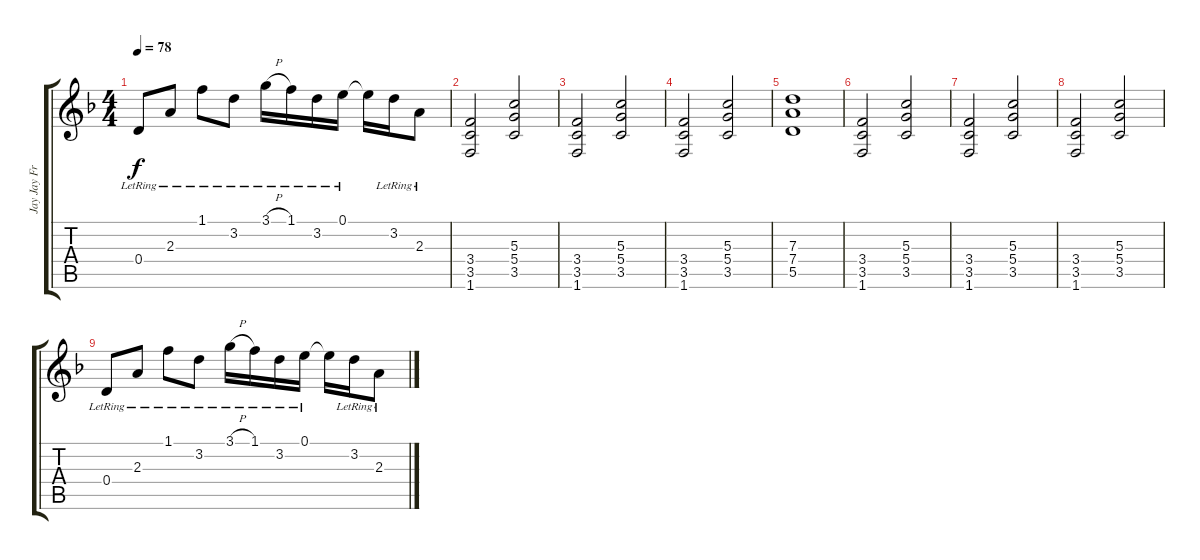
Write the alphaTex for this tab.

\track ("Jay Jay French" "Jay Jay Fr") {instrument distortionguitar}
\staff {score tabs}
\tuning (E4 B3 G3 D3 A2 E2) {hide}
\ts (4 4)
\tempo 78
\clef g2
\ks dminor
0.4{lr}.8{dy f} 2.3{lr}.8 1.1{lr}.8 3.2{lr}.8 3.1{h lr}.16 1.1{lr}.16 3.2{lr}.16 0.1{lr}.16 0.1{t}.16 3.2{lr}.16 2.3{lr}.8 |
(3.4 3.5 1.6).2 (5.3 5.4 3.5).2 |
(3.4 3.5 1.6).2 (5.3 5.4 3.5).2 |
(3.4 3.5 1.6).2 (5.3 5.4 3.5).2 |
(7.3 7.4 5.5).1 |
(3.4 3.5 1.6).2 (5.3 5.4 3.5).2 |
(3.4 3.5 1.6).2 (5.3 5.4 3.5).2 |
(3.4 3.5 1.6).2 (5.3 5.4 3.5).2 |
0.4{lr}.8 2.3{lr}.8 1.1{lr}.8 3.2{lr}.8 3.1{h lr}.16 1.1{lr}.16 3.2{lr}.16 0.1{lr}.16 0.1{t}.16 3.2{lr}.16 2.3{lr}.8
